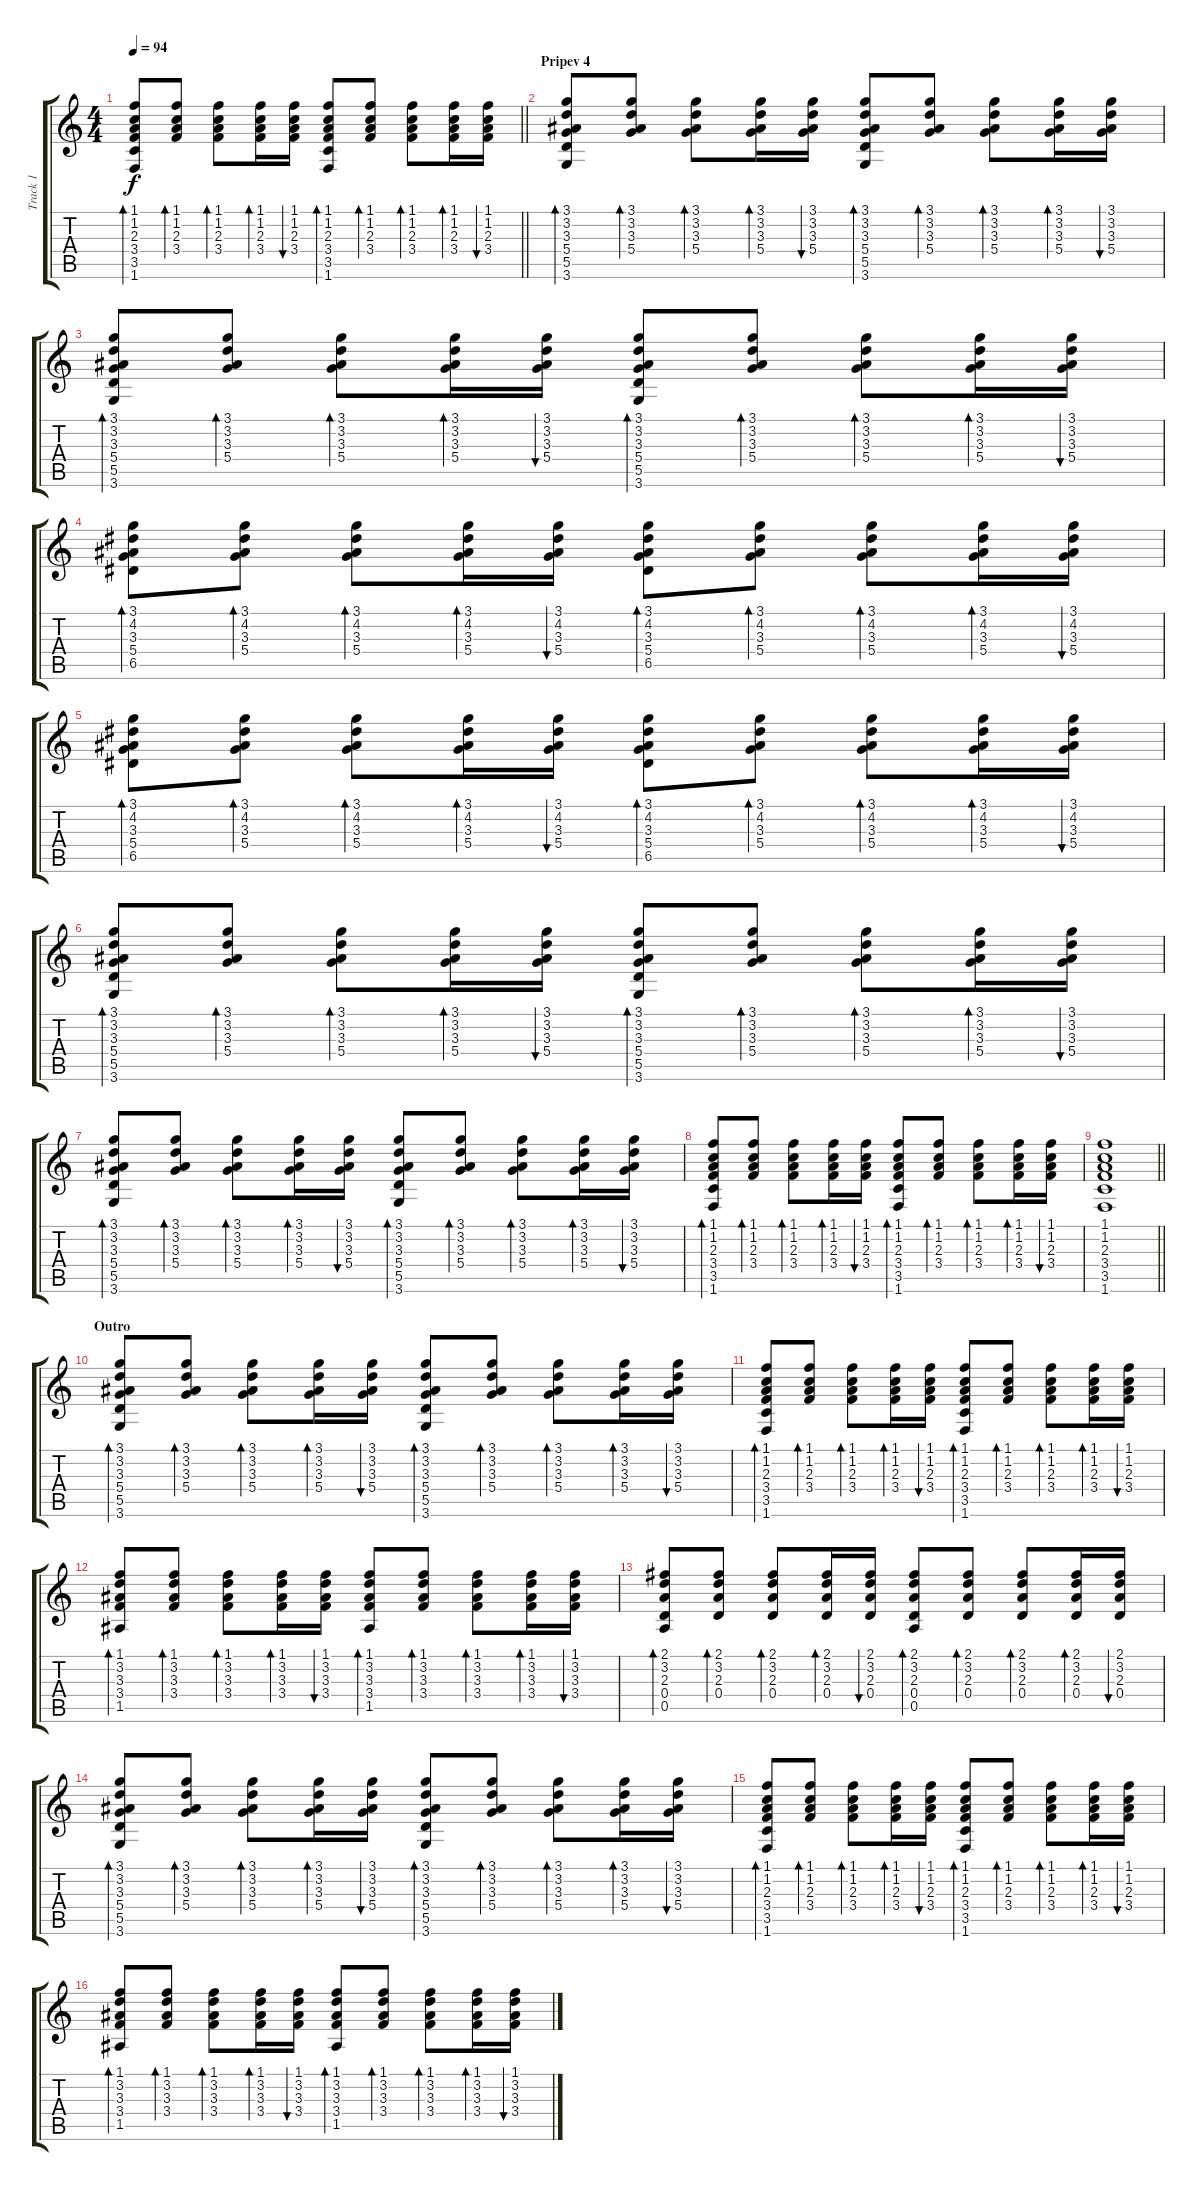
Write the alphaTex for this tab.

\track ("Track 1" "Track 1") {instrument acousticguitarsteel}
\staff {score tabs}
\tuning (E4 B3 G3 D3 A2 E2) {hide}
\ts (4 4)
\tempo 94
\clef g2
\barLineRight lightlight
\ks c
(1.1 1.2 2.3 3.4 3.5 1.6).8{bd 60 dy f} (1.1 1.2 2.3 3.4).8{bd 60} (1.1 1.2 2.3 3.4).8{bd 60} (1.1 1.2 2.3 3.4).16{bd 60} (1.1 1.2 2.3 3.4).16{bu 60} (1.1 1.2 2.3 3.4 3.5 1.6).8{bd 60} (1.1 1.2 2.3 3.4).8{bd 60} (1.1 1.2 2.3 3.4).8{bd 60} (1.1 1.2 2.3 3.4).16{bd 60} (1.1 1.2 2.3 3.4).16{bu 60} |
\section ("" "Pripev 4")
(3.1 3.2 3.3 5.4 5.5 3.6).8{bd 60} (3.1 3.2 3.3 5.4).8{bd 60} (3.1 3.2 3.3 5.4).8{bd 60} (3.1 3.2 3.3 5.4).16{bd 60} (3.1 3.2 3.3 5.4).16{bu 60} (3.1 3.2 3.3 5.4 5.5 3.6).8{bd 60} (3.1 3.2 3.3 5.4).8{bd 60} (3.1 3.2 3.3 5.4).8{bd 60} (3.1 3.2 3.3 5.4).16{bd 60} (3.1 3.2 3.3 5.4).16{bu 60} |
(3.1 3.2 3.3 5.4 5.5 3.6).8{bd 60} (3.1 3.2 3.3 5.4).8{bd 60} (3.1 3.2 3.3 5.4).8{bd 60} (3.1 3.2 3.3 5.4).16{bd 60} (3.1 3.2 3.3 5.4).16{bu 60} (3.1 3.2 3.3 5.4 5.5 3.6).8{bd 60} (3.1 3.2 3.3 5.4).8{bd 60} (3.1 3.2 3.3 5.4).8{bd 60} (3.1 3.2 3.3 5.4).16{bd 60} (3.1 3.2 3.3 5.4).16{bu 60} |
(3.1 4.2 3.3 5.4 6.5).8{bd 60} (3.1 4.2 3.3 5.4).8{bd 60} (3.1 4.2 3.3 5.4).8{bd 60} (3.1 4.2 3.3 5.4).16{bd 60} (3.1 4.2 3.3 5.4).16{bu 60} (3.1 4.2 3.3 5.4 6.5).8{bd 60} (3.1 4.2 3.3 5.4).8{bd 60} (3.1 4.2 3.3 5.4).8{bd 60} (3.1 4.2 3.3 5.4).16{bd 60} (3.1 4.2 3.3 5.4).16{bu 60} |
(3.1 4.2 3.3 5.4 6.5).8{bd 60} (3.1 4.2 3.3 5.4).8{bd 60} (3.1 4.2 3.3 5.4).8{bd 60} (3.1 4.2 3.3 5.4).16{bd 60} (3.1 4.2 3.3 5.4).16{bu 60} (3.1 4.2 3.3 5.4 6.5).8{bd 60} (3.1 4.2 3.3 5.4).8{bd 60} (3.1 4.2 3.3 5.4).8{bd 60} (3.1 4.2 3.3 5.4).16{bd 60} (3.1 4.2 3.3 5.4).16{bu 60} |
(3.1 3.2 3.3 5.4 5.5 3.6).8{bd 60} (3.1 3.2 3.3 5.4).8{bd 60} (3.1 3.2 3.3 5.4).8{bd 60} (3.1 3.2 3.3 5.4).16{bd 60} (3.1 3.2 3.3 5.4).16{bu 60} (3.1 3.2 3.3 5.4 5.5 3.6).8{bd 60} (3.1 3.2 3.3 5.4).8{bd 60} (3.1 3.2 3.3 5.4).8{bd 60} (3.1 3.2 3.3 5.4).16{bd 60} (3.1 3.2 3.3 5.4).16{bu 60} |
(3.1 3.2 3.3 5.4 5.5 3.6).8{bd 60} (3.1 3.2 3.3 5.4).8{bd 60} (3.1 3.2 3.3 5.4).8{bd 60} (3.1 3.2 3.3 5.4).16{bd 60} (3.1 3.2 3.3 5.4).16{bu 60} (3.1 3.2 3.3 5.4 5.5 3.6).8{bd 60} (3.1 3.2 3.3 5.4).8{bd 60} (3.1 3.2 3.3 5.4).8{bd 60} (3.1 3.2 3.3 5.4).16{bd 60} (3.1 3.2 3.3 5.4).16{bu 60} |
(1.1 1.2 2.3 3.4 3.5 1.6).8{bd 60} (1.1 1.2 2.3 3.4).8{bd 60} (1.1 1.2 2.3 3.4).8{bd 60} (1.1 1.2 2.3 3.4).16{bd 60} (1.1 1.2 2.3 3.4).16{bu 60} (1.1 1.2 2.3 3.4 3.5 1.6).8{bd 60} (1.1 1.2 2.3 3.4).8{bd 60} (1.1 1.2 2.3 3.4).8{bd 60} (1.1 1.2 2.3 3.4).16{bd 60} (1.1 1.2 2.3 3.4).16{bu 60} |
\barLineRight lightlight
(1.1 1.2 2.3 3.4 3.5 1.6).1 |
\section ("" "Outro")
(3.1 3.2 3.3 5.4 5.5 3.6).8{bd 60} (3.1 3.2 3.3 5.4).8{bd 60} (3.1 3.2 3.3 5.4).8{bd 60} (3.1 3.2 3.3 5.4).16{bd 60} (3.1 3.2 3.3 5.4).16{bu 60} (3.1 3.2 3.3 5.4 5.5 3.6).8{bd 60} (3.1 3.2 3.3 5.4).8{bd 60} (3.1 3.2 3.3 5.4).8{bd 60} (3.1 3.2 3.3 5.4).16{bd 60} (3.1 3.2 3.3 5.4).16{bu 60} |
(1.1 1.2 2.3 3.4 3.5 1.6).8{bd 60} (1.1 1.2 2.3 3.4).8{bd 60} (1.1 1.2 2.3 3.4).8{bd 60} (1.1 1.2 2.3 3.4).16{bd 60} (1.1 1.2 2.3 3.4).16{bu 60} (1.1 1.2 2.3 3.4 3.5 1.6).8{bd 60} (1.1 1.2 2.3 3.4).8{bd 60} (1.1 1.2 2.3 3.4).8{bd 60} (1.1 1.2 2.3 3.4).16{bd 60} (1.1 1.2 2.3 3.4).16{bu 60} |
(1.1 3.2 3.3 3.4 1.5).8{bd 60} (1.1 3.2 3.3 3.4).8{bd 60} (1.1 3.2 3.3 3.4).8{bd 60} (1.1 3.2 3.3 3.4).16{bd 60} (1.1 3.2 3.3 3.4).16{bu 60} (1.1 3.2 3.3 3.4 1.5).8{bd 60} (1.1 3.2 3.3 3.4).8{bd 60} (1.1 3.2 3.3 3.4).8{bd 60} (1.1 3.2 3.3 3.4).16{bd 60} (1.1 3.2 3.3 3.4).16{bu 60} |
(2.1 3.2 2.3 0.4 0.5).8{bd 60} (2.1 3.2 2.3 0.4).8{bd 60} (2.1 3.2 2.3 0.4).8{bd 60} (2.1 3.2 2.3 0.4).16{bd 60} (2.1 3.2 2.3 0.4).16{bu 60} (2.1 3.2 2.3 0.4 0.5).8{bd 60} (2.1 3.2 2.3 0.4).8{bd 60} (2.1 3.2 2.3 0.4).8{bd 60} (2.1 3.2 2.3 0.4).16{bd 60} (2.1 3.2 2.3 0.4).16{bu 60} |
(3.1 3.2 3.3 5.4 5.5 3.6).8{bd 60} (3.1 3.2 3.3 5.4).8{bd 60} (3.1 3.2 3.3 5.4).8{bd 60} (3.1 3.2 3.3 5.4).16{bd 60} (3.1 3.2 3.3 5.4).16{bu 60} (3.1 3.2 3.3 5.4 5.5 3.6).8{bd 60} (3.1 3.2 3.3 5.4).8{bd 60} (3.1 3.2 3.3 5.4).8{bd 60} (3.1 3.2 3.3 5.4).16{bd 60} (3.1 3.2 3.3 5.4).16{bu 60} |
(1.1 1.2 2.3 3.4 3.5 1.6).8{bd 60} (1.1 1.2 2.3 3.4).8{bd 60} (1.1 1.2 2.3 3.4).8{bd 60} (1.1 1.2 2.3 3.4).16{bd 60} (1.1 1.2 2.3 3.4).16{bu 60} (1.1 1.2 2.3 3.4 3.5 1.6).8{bd 60} (1.1 1.2 2.3 3.4).8{bd 60} (1.1 1.2 2.3 3.4).8{bd 60} (1.1 1.2 2.3 3.4).16{bd 60} (1.1 1.2 2.3 3.4).16{bu 60} |
(1.1 3.2 3.3 3.4 1.5).8{bd 60} (1.1 3.2 3.3 3.4).8{bd 60} (1.1 3.2 3.3 3.4).8{bd 60} (1.1 3.2 3.3 3.4).16{bd 60} (1.1 3.2 3.3 3.4).16{bu 60} (1.1 3.2 3.3 3.4 1.5).8{bd 60} (1.1 3.2 3.3 3.4).8{bd 60} (1.1 3.2 3.3 3.4).8{bd 60} (1.1 3.2 3.3 3.4).16{bd 60} (1.1 3.2 3.3 3.4).16{bu 60}
